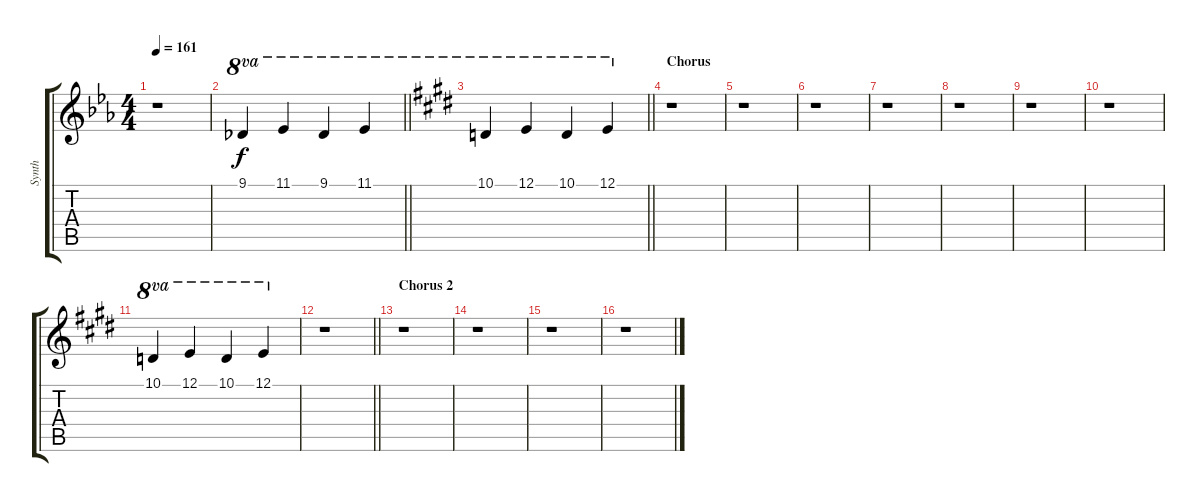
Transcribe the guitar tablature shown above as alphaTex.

\track ("Synth" "Synth") {instrument orchestrahit}
\staff {score tabs}
\tuning (E4 B3 G3 D3 A2 E2) {hide}
\ts (4 4)
\tempo 161
\clef g2
\ks eb
r.1{dy f} |
\barLineRight lightlight
9.1.4{ot 8va} 11.1.4{ot 8va} 9.1.4{ot 8va} 11.1.4{ot 8va} |
\barLineRight lightlight
\ks e
10.1.4{ot 8va} 12.1.4{ot 8va} 10.1.4{ot 8va} 12.1.4{ot 8va} |
\section ("" "Chorus")
r.1 |
r.1 |
r.1 |
r.1 |
r.1 |
r.1 |
r.1 |
10.1.4{ot 8va} 12.1.4{ot 8va} 10.1.4{ot 8va} 12.1.4{ot 8va} |
\barLineRight lightlight
r.1 |
\section ("" "Chorus 2")
r.1 |
r.1 |
r.1 |
r.1
